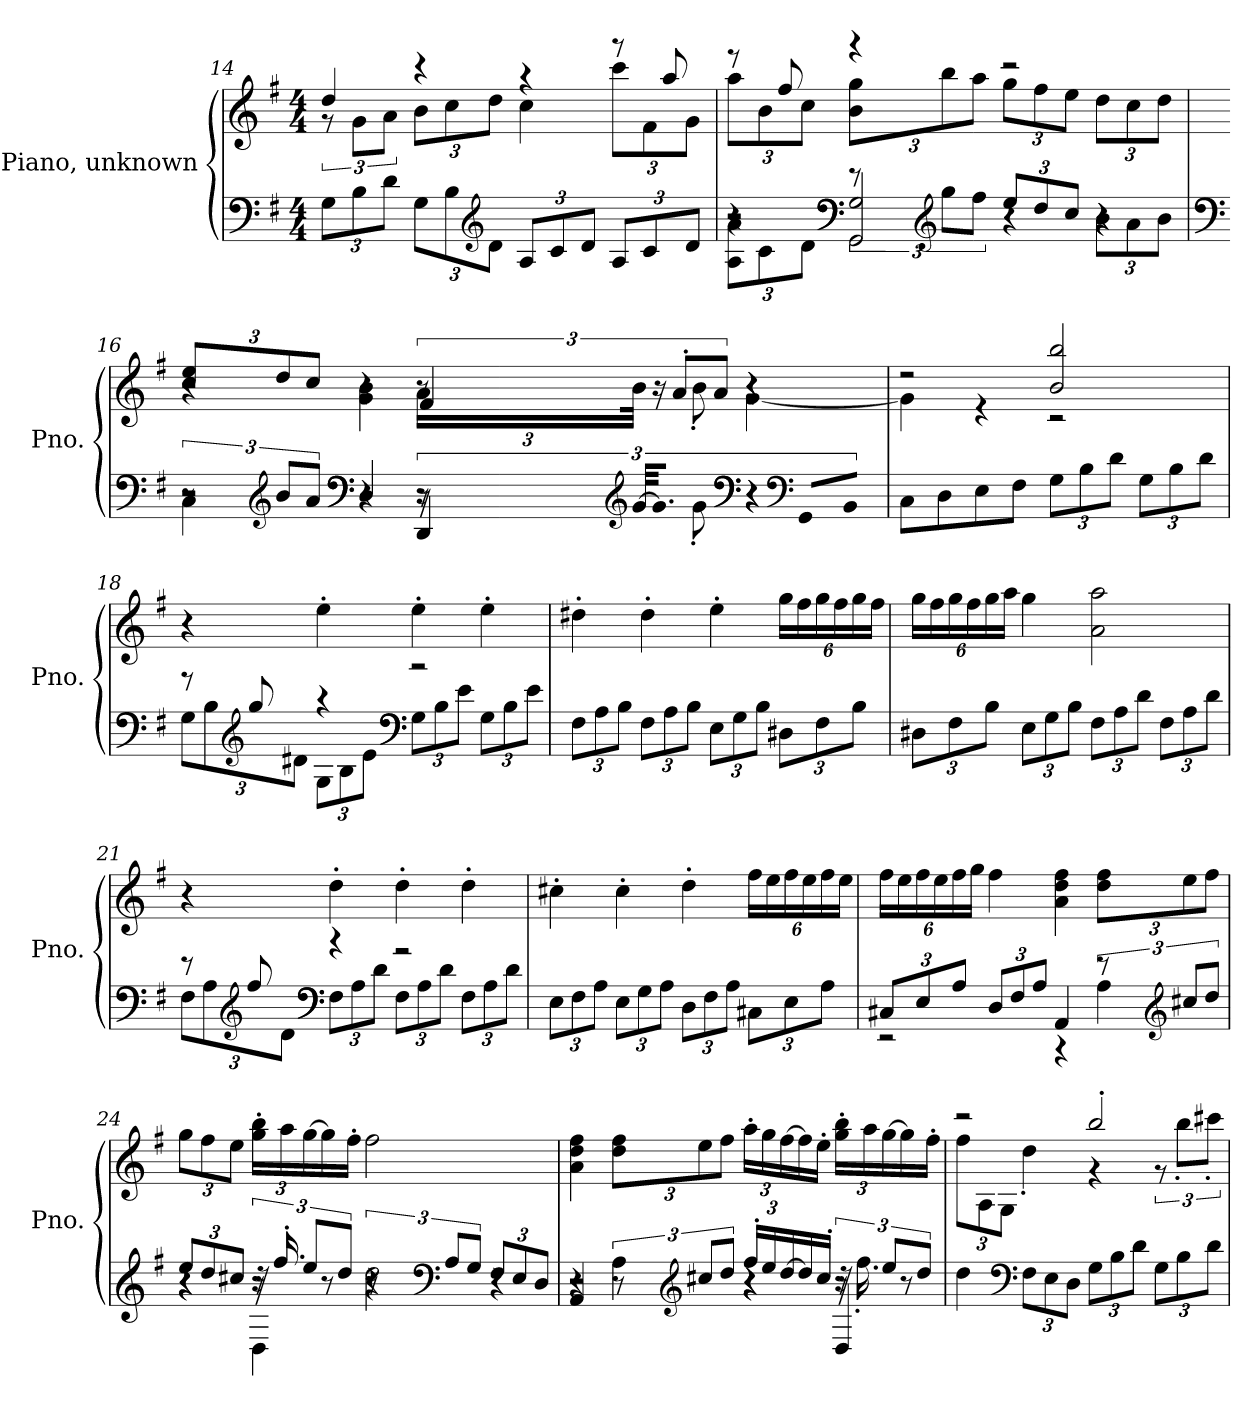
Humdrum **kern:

**kern	**kern
*part1	*part1
*staff2	*staff1
*I"Piano, unknown	*
*I'Pno.	*
!!LO:LB:g=z
*clefF4	*clefG2
*k[f#]	*k[f#]
*M4/4	*M4/4
*Xbrackettup	*
=14	=14
*	*^
12G\L	4dd/	12r
12B\	.	12g\L
12d\J	.	12a\J
*	*	*Xbrackettup
12G\L	4r	12b\L
12B\	.	12cc\
*clefG2	*	*
12d\J	.	12dd\J
12A/L	4r	4cc\
12c/	.	.
12d/J	.	.
12A/L	8r	12ccc\L
12c/	.	12f#\
.	8aa/	.
12d/J	.	12g\J
=15	=15	=15
*^	*	*
*	*^	*	*
2r	12A\ 12a\L	4r	8r	12aa\L
.	12c\	.	.	12b\
.	.	.	8ff#/	.
.	12d\J	.	.	12cc\J
*clefF4	*	*	*	*
*	*brackettup	*	*	*
.	12r	2GG/ 2G/	4r	12b\ 12gg\L
*clefG2	*	*	*	*
.	12gg\L	.	.	12bb\
.	12ff#\J	.	.	12aa\J
*Xbrackettup	*	*	*	*
12ee/L	4r	.	2r	12gg\L
12dd/	.	.	.	12ff#\
12cc/J	.	.	.	12ee\J
4r	12b\L	4r	.	12dd\L
.	12a\	.	.	12cc\
.	12b\J	.	.	12dd\J
*	*	*	*v	*v
!!LO:PB:g=z
=16	=16	=16	=16
*clefF4	*	*	*
*brackettup	*	*	*
*	*	*	*^
*	*	*	*	*^
12r	4C\	2r	12cc/ 12ee/L	4r	2r
*clefG2	*	*	*	*	*
12b/L	.	.	12dd/	.	.
12a/J	.	.	12cc/J	.	.
*clefF4	*	*	*	*	*
4D/	4r	.	4r	4g\ 4b\	.
*	*	*	*brackettup	*Xbrackettup	*
24r	8r	4DD/	12r	24a\LL	4f#/
*clefG2	*	*	*	*	*
[48g/KKL	.	.	.	48b\JJk	.
8.g/J]	.	.	.	16r	.
.	.	.	12a'/L	.	.
.	8g'\	.	.	8b'\	.
.	.	.	12a/J	.	.
*clefF4	*	*	*	*	*
8GG/L	4r	4r	4r	[4g\	4r
8BB/J	.	.	.	.	.
*v	*v	*v	*	*	*
*	*	*v	*v
=17	=17	=17
8C\L	2r	4g\]
8D\	.	.
8E\	.	4r
8F#\J	.	.
*Xbrackettup	*	*
12G\L	2b/ 2bb/	2r
12B\	.	.
12d\J	.	.
12G\L	.	.
12B\	.	.
12d\J	.	.
*	*v	*v
!!LO:LB:g=z
=18	=18
*^	*
8r	12G\L	4r
.	12B\	.
*clefG2	*	*
8gg/	.	.
.	12d#X\J	.
4r	12G\L	4ee'\
.	12B\	.
.	12e\J	.
*clefF4	*	*
2r	12G\L	4ee'\
.	12B\	.
.	12e\J	.
.	12G\L	4ee'\
.	12B\	.
.	12e\J	.
*v	*v	*
=19	=19
12F#\L	4dd#X'\
12A\	.
12B\J	.
12F#\L	4dd#'\
12A\	.
12B\J	.
12E\L	4ee'\
12G\	.
12B\J	.
12D#X\L	24gg\LL
.	24ff#\
12F#\	24gg\
.	24ff#\
12B\J	24gg\
.	24ff#\JJ
!!LO:LB:g=z
=20	=20
12D#X\L	24gg\LL
.	24ff#\
12F#\	24gg\
.	24ff#\
12B\J	24gg\
.	24aa\JJ
12E\L	4gg\
12G\	.
12B\J	.
12F#\L	2a\ 2aa\
12A\	.
12d\J	.
12F#\L	.
12A\	.
12d\J	.
=21	=21
*^	*
8r	12F#\L	4r
.	12A\	.
*clefG2	*	*
8ff#/	.	.
.	12d\J	.
*clefF4	*	*
4r	12F#\L	4dd'\
.	12A\	.
.	12d\J	.
2r	12F#\L	4dd'\
.	12A\	.
.	12d\J	.
.	12F#\L	4dd'\
.	12A\	.
.	12d\J	.
*v	*v	*
!!LO:LB:g=z
=22	=22
12E\L	4cc#X'\
12F#\	.
12A\J	.
12E\L	4cc#'\
12G\	.
12A\J	.
12D\L	4dd'\
12F#\	.
12A\J	.
12C#X\L	24ff#\LL
.	24ee\
12E\	24ff#\
.	24ee\
12A\J	24ff#\
.	24ee\JJ
=23	=23
*^	*
12C#X/L	2r	24ff#\LL
.	.	24ee\
12E/	.	24ff#\
.	.	24ee\
12A/J	.	24ff#\
.	.	24gg\JJ
12D/L	.	4ff#\
12F#/	.	.
12A/J	.	.
4AA/	4r	4a\ 4dd\ 4ff#\
*brackettup	*	*
12r	4A\	12dd\ 12ff#\L
*clefG2	*	*
12cc#X/L	.	12ee\
12dd/J	.	12ff#\J
*v	*v	*
!!LO:LB:g=z
=24	=24
*Xbrackettup	*
*^	*
*	*^	*
12ee/L	4r	4r	12gg\L
12dd/	.	.	12ff#\
12cc#X/J	.	.	12ee\J
*brackettup	*	*	*
12r	4D\	32r	24gg\' 24bb\'LL
.	.	16.ff#'/	.
.	.	.	24aa\
12ee/L	.	.	[24gg\
.	.	8r	16gg\]
12dd/J	.	.	.
.	.	.	16ff#'\JJ
12r	2dd\	4r	2ff#\
*clefF4	*	*	*
12A/L	.	.	.
12G/J	.	.	.
*	*	*Xbrackettup	*
4r	.	12F#/L	.
.	.	12E/	.
.	.	12D/J	.
=25	=25	=25	=25
4AA/	4r	2r	4a\ 4dd\ 4ff#\
*brackettup	*	*	*
12r	4A\	.	12dd\ 12ff#\L
*clefG2	*	*	*
12cc#X/L	.	.	12ee\
12dd/J	.	.	12ff#\J
*Xbrackettup	*	*	*
24ff#'/LL	4r	4r	24aa'\LL
24ee/	.	.	24gg\
[24dd/	.	.	[24ff#\
16dd/]	.	.	16ff#\]
16cc#'/JJ	.	.	16ee'\JJ
*brackettup	*	*	*
12r	32r	4D/	24gg\' 24bb\'LL
.	16.ff#'\	.	.
.	.	.	24aa\
12ee/L	.	.	[24gg\
.	8r	.	16gg\]
12dd/J	.	.	.
.	.	.	16ff#'\JJ
*v	*v	*v	*
!!LO:LB:g=z
=26	=26
*	*^
4dd\	2r	12ff#\L
.	.	12A\
.	.	12G\J
*clefF4	*	*
*Xbrackettup	*	*
12F#\L	.	4dd'\
12E\	.	.
12D\J	.	.
12G\L	2bb'/	4r
12B\	.	.
12d\J	.	.
*	*	*brackettup
12G\L	.	12r
12B\	.	12bb'\L
12d\J	.	12ccc#X'\J
*	*v	*v
=	=
*-	*-
